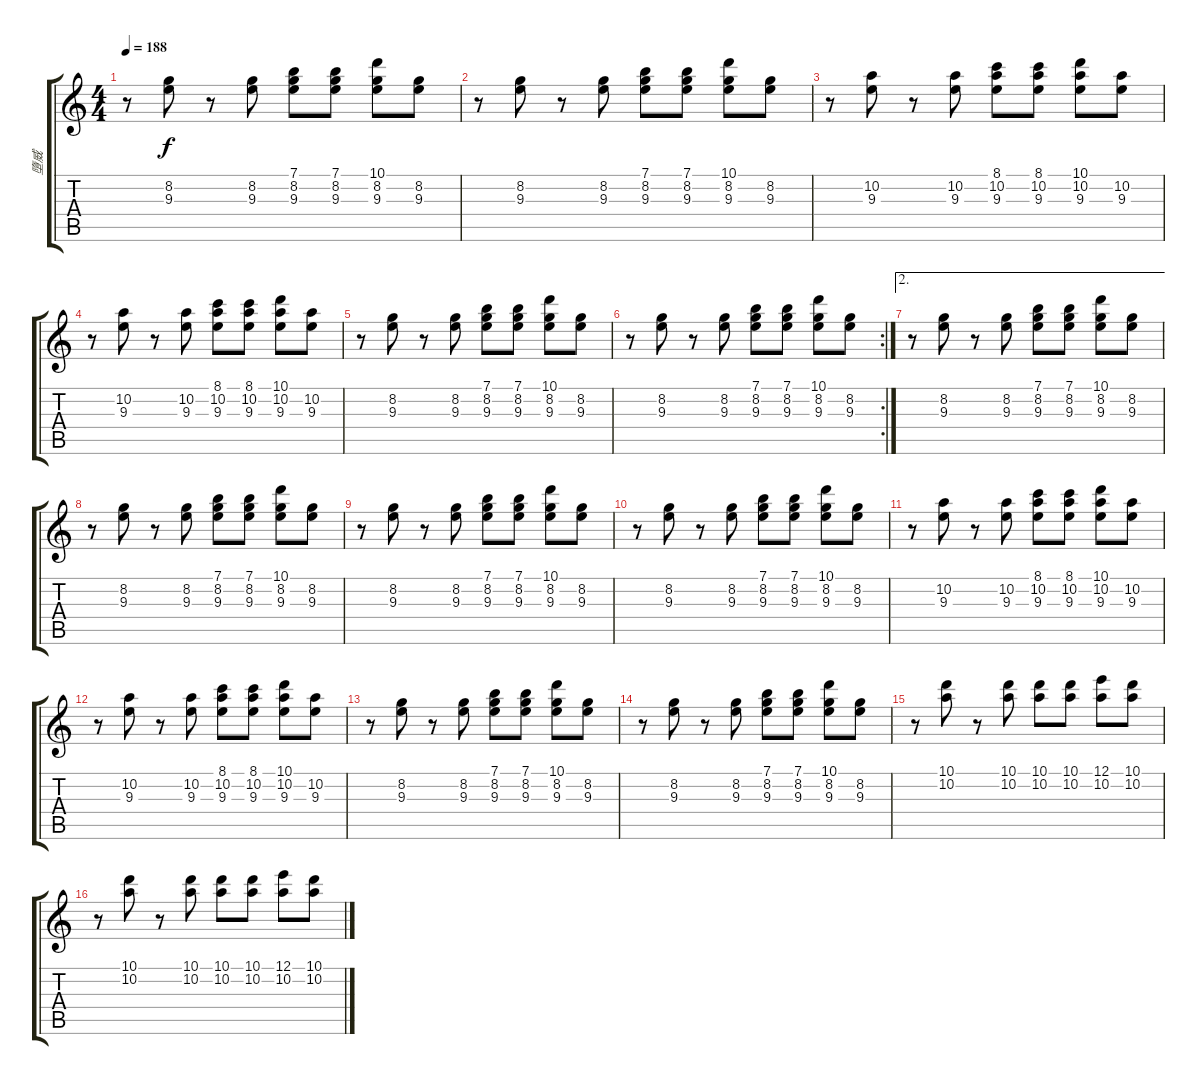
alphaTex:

\track ("墮威" "墮威") {instrument distortionguitar}
\staff {score tabs}
\tuning (E4 B3 G3 D3 A2 E2) {hide}
\ts (4 4)
\tempo 188
\clef g2
\ks c
r.8{dy f} (8.2 9.3).8 r.8 (8.2 9.3).8 (7.1 8.2 9.3).8 (7.1 8.2 9.3).8 (10.1 8.2 9.3).8 (8.2 9.3).8 |
r.8 (8.2 9.3).8 r.8 (8.2 9.3).8 (7.1 8.2 9.3).8 (7.1 8.2 9.3).8 (10.1 8.2 9.3).8 (8.2 9.3).8 |
r.8 (10.2 9.3).8 r.8 (10.2 9.3).8 (8.1 10.2 9.3).8 (8.1 10.2 9.3).8 (10.1 10.2 9.3).8 (10.2 9.3).8 |
r.8 (10.2 9.3).8 r.8 (10.2 9.3).8 (8.1 10.2 9.3).8 (8.1 10.2 9.3).8 (10.1 10.2 9.3).8 (10.2 9.3).8 |
r.8 (8.2 9.3).8 r.8 (8.2 9.3).8 (7.1 8.2 9.3).8 (7.1 8.2 9.3).8 (10.1 8.2 9.3).8 (8.2 9.3).8 |
\rc 2
r.8 (8.2 9.3).8 r.8 (8.2 9.3).8 (7.1 8.2 9.3).8 (7.1 8.2 9.3).8 (10.1 8.2 9.3).8 (8.2 9.3).8 |
\ae 2
r.8 (8.2 9.3).8 r.8 (8.2 9.3).8 (7.1 8.2 9.3).8 (7.1 8.2 9.3).8 (10.1 8.2 9.3).8 (8.2 9.3).8 |
r.8 (8.2 9.3).8 r.8 (8.2 9.3).8 (7.1 8.2 9.3).8 (7.1 8.2 9.3).8 (10.1 8.2 9.3).8 (8.2 9.3).8 |
r.8 (8.2 9.3).8 r.8 (8.2 9.3).8 (7.1 8.2 9.3).8 (7.1 8.2 9.3).8 (10.1 8.2 9.3).8 (8.2 9.3).8 |
r.8 (8.2 9.3).8 r.8 (8.2 9.3).8 (7.1 8.2 9.3).8 (7.1 8.2 9.3).8 (10.1 8.2 9.3).8 (8.2 9.3).8 |
r.8 (10.2 9.3).8 r.8 (10.2 9.3).8 (8.1 10.2 9.3).8 (8.1 10.2 9.3).8 (10.1 10.2 9.3).8 (10.2 9.3).8 |
r.8 (10.2 9.3).8 r.8 (10.2 9.3).8 (8.1 10.2 9.3).8 (8.1 10.2 9.3).8 (10.1 10.2 9.3).8 (10.2 9.3).8 |
r.8 (8.2 9.3).8 r.8 (8.2 9.3).8 (7.1 8.2 9.3).8 (7.1 8.2 9.3).8 (10.1 8.2 9.3).8 (8.2 9.3).8 |
r.8 (8.2 9.3).8 r.8 (8.2 9.3).8 (7.1 8.2 9.3).8 (7.1 8.2 9.3).8 (10.1 8.2 9.3).8 (8.2 9.3).8 |
r.8 (10.1 10.2).8 r.8 (10.1 10.2).8 (10.1 10.2).8 (10.1 10.2).8 (12.1 10.2).8 (10.1 10.2).8 |
r.8 (10.1 10.2).8 r.8 (10.1 10.2).8 (10.1 10.2).8 (10.1 10.2).8 (12.1 10.2).8 (10.1 10.2).8
